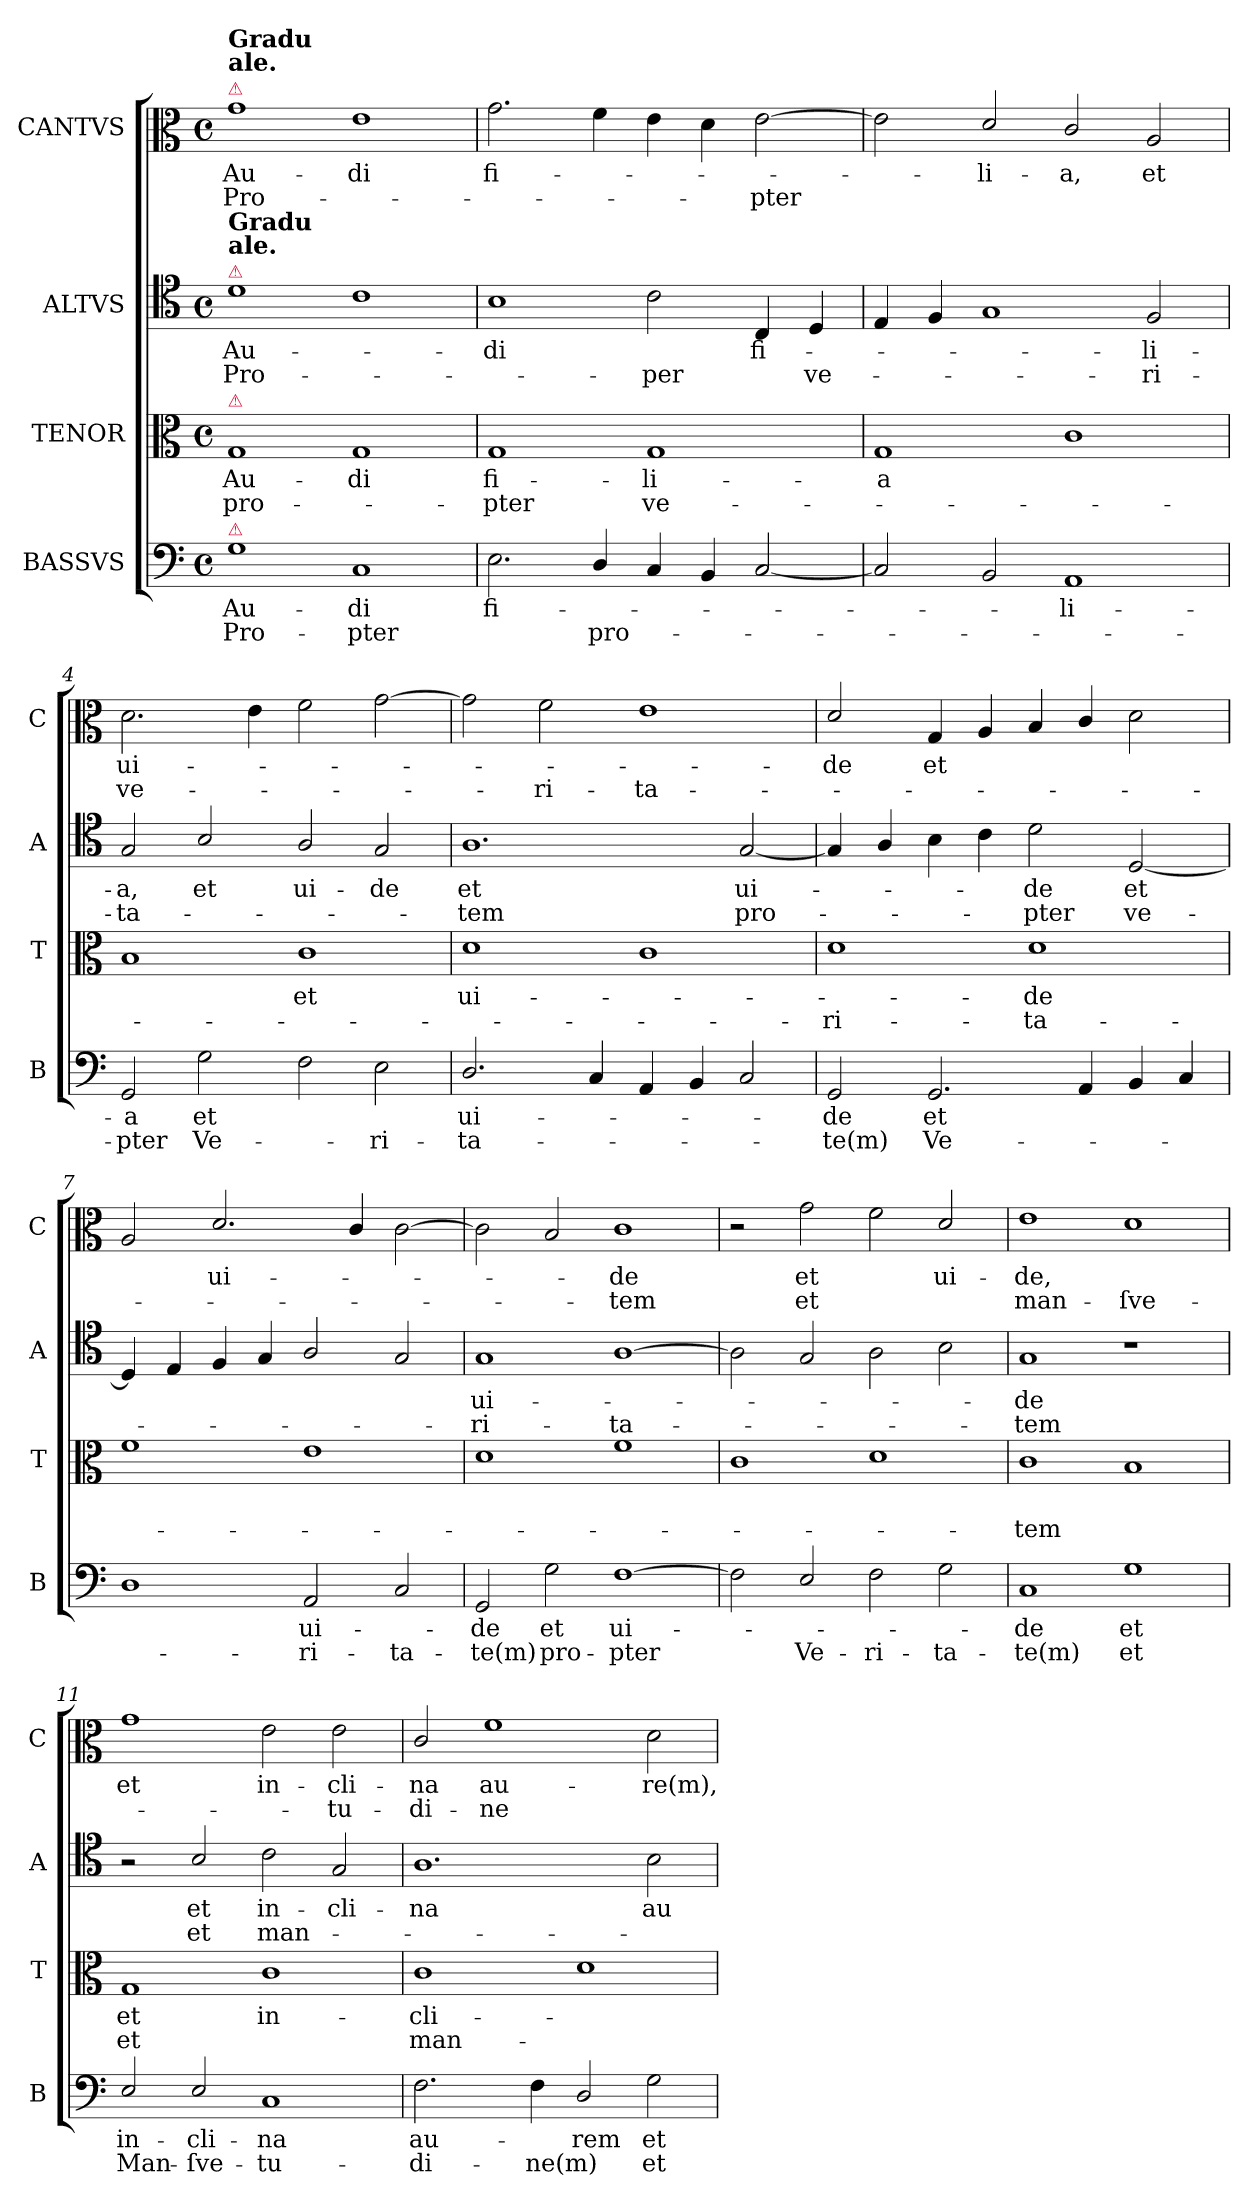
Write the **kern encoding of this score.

**kern	**text	**text	**kern	**text	**text	**kern	**text	**text	**kern	**text	**text
*part4	*part4	*part4	*part3	*part3	*part3	*part2	*part2	*part2	*part1	*part1	*part1
*staff4	*staff4	*staff4	*staff3	*staff3	*staff3	*staff2	*staff2	*staff2	*staff1	*staff1	*staff1
*I"BASSVS	*	*	*I"TENOR	*	*	*I"ALTVS	*	*	*I"CANTVS	*	*
*I'B	*	*	*I'T	*	*	*I'A	*	*	*I'C	*	*
*clefF4	*	*	*clefC3	*	*	*clefC4	*	*	*clefC3	*	*
*k[]	*	*	*k[]	*	*	*k[]	*	*	*k[]	*	*
*G:mix	*	*	*G:mix	*	*	*G:mix	*	*	*G:mix	*	*
*M2/1	*	*	*M2/1	*	*	*M2/1	*	*	*M2/1	*	*
*met(c)	*	*	*met(c)	*	*	*met(c)	*	*	*met(c)	*	*
=1	=1	=1	=1	=1	=1	=1	=1	=1	=1	=1	=1
!	!	!	!	!	!	!	!	!	!LO:TX:a:color=crimson:t=⚠	!	!
!	!	!	!	!	!	!	!	!	!LO:TX:a:B:t=Gradu\nale.	!	!
!	!	!	!	!	!	!LO:TX:a:color=crimson:t=⚠	!	!	!	!	!
!	!	!	!	!	!	!LO:TX:a:B:t=Gradu\nale.	!	!	!	!	!
!	!	!	!LO:TX:a:color=crimson:t=⚠	!	!	!	!	!	!	!	!
!LO:TX:a:color=crimson:t=⚠	!	!	!	!	!	!	!	!	!	!	!
1G	Au-	Pro-	1G	Au-	pro-	1d	Au-	Pro-	1g	Au-	Pro-
1C	-di	-pter	1G	-di	.	1c	.	.	1e	-di	.
=2	=2	=2	=2	=2	=2	=2	=2	=2	=2	=2	=2
2.E\	fi-	.	1G	fi-	-pter	1B	-di	.	2.g\	fi-	.
4D/	.	pro-	.	.	.	.	.	.	4f\	.	.
4C/	.	.	1G	-li-	ve-	2c\	.	-per	4e\	.	.
4BB/	.	.	.	.	.	.	.	.	4d\	.	.
[2C	.	.	.	.	.	4C/	fi-	.	[2e	.	-pter
.	.	.	.	.	.	4D/	.	ve-	.	.	.
=3	=3	=3	=3	=3	=3	=3	=3	=3	=3	=3	=3
2C]	.	.	1G	-a	.	4E/	.	.	2e]	.	.
.	.	.	.	.	.	4F/	.	.	.	.	.
2BB/	.	.	.	.	.	1G	.	.	2d/	-li-	.
1AA	-li-	.	1c	.	.	.	.	.	2c/	-a,	.
.	.	.	.	.	.	2F/	-li-	-ri-	2A/	et	.
=4	=4	=4	=4	=4	=4	=4	=4	=4	=4	=4	=4
2GG/	-a	-pter	1B	.	.	2G/	-a,	-ta-	2.d\	ui-	ve-
2G\	et	Ve-	.	.	.	2B/	et	.	.	.	.
.	.	.	.	.	.	.	.	.	4e\	.	.
2F\	.	.	1c	et	.	2A/	ui-	.	2f\	.	.
2E\	.	-ri-	.	.	.	2G/	-de	.	[2g	.	.
=5	=5	=5	=5	=5	=5	=5	=5	=5	=5	=5	=5
!	!	!	!	!	!	!	!LO:LY:i	!	!	!	!
2.D/	ui-	-ta-	1d	ui-	.	1.A	et	-tem	2g]	.	.
.	.	.	.	.	.	.	.	.	2f\	.	-ri-
4C/	.	.	.	.	.	.	.	.	.	.	.
4AA/	.	.	1c	.	.	.	.	.	1e	.	-ta-
4BB/	.	.	.	.	.	.	.	.	.	.	.
!	!	!	!	!	!	!	!LO:LY:i	!	!	!	!
2C/	.	.	.	.	.	[2G/	ui-	pro-	.	.	.
=6	=6	=6	=6	=6	=6	=6	=6	=6	=6	=6	=6
2GG/	-de	-te(m)	1d	.	-ri-	4G/]	.	.	2d/	-de	.
.	.	.	.	.	.	4A/	.	.	.	.	.
!	!LO:LY:i	!	!	!	!	!	!	!	!	!LO:LY:i	!
2.GG/	et	Ve-	.	.	.	4B\	.	.	4G/	et	.
.	.	.	.	.	.	4c\	.	.	4A/	.	.
!	!	!	!	!	!	!	!LO:LY:i	!	!	!	!
.	.	.	1d	-de	-ta-	2d\	-de	-pter	4B/	.	.
4AA/	.	.	.	.	.	.	.	.	4c/	.	.
!	!	!	!	!	!	!	!LO:LY:i	!	!	!	!
4BB/	.	.	.	.	.	[2D/	et	ve-	2d\	.	.
4C/	.	.	.	.	.	.	.	.	.	.	.
=7	=7	=7	=7	=7	=7	=7	=7	=7	=7	=7	=7
1D	.	.	1f	.	.	4D/]	.	.	2A/	.	.
.	.	.	.	.	.	4E/	.	.	.	.	.
!	!	!	!	!	!	!	!	!	!	!LO:LY:i	!
.	.	.	.	.	.	4F/	.	.	2.d/	ui-	.
.	.	.	.	.	.	4G/	.	.	.	.	.
!	!LO:LY:i	!	!	!	!	!	!	!	!	!	!
2AA/	ui-	-ri-	1e	.	.	2A/	.	.	.	.	.
.	.	.	.	.	.	.	.	.	4c/	.	.
2C/	.	-ta-	.	.	.	2G/	.	.	[2c	.	.
=8	=8	=8	=8	=8	=8	=8	=8	=8	=8	=8	=8
!	!LO:LY:i	!	!	!	!	!	!LO:LY:i	!	!	!	!
2GG/	-de	-te(m)	1d	.	.	1G	ui-	-ri-	2c]	.	.
!	!LO:LY:i	!	!	!	!	!	!	!	!	!	!
2G\	et	pro-	.	.	.	.	.	.	2B/	.	.
!	!LO:LY:i	!	!	!	!	!	!	!	!	!LO:LY:i	!
[1F	ui-	-pter	1f	.	.	[1A	.	-ta-	1c	-de	-tem
=9	=9	=9	=9	=9	=9	=9	=9	=9	=9	=9	=9
2F]	.	.	1c	.	.	2A]	.	.	2r	.	.
2E/	.	Ve-	.	.	.	2G/	.	.	2g\	et	et
2F\	.	-ri-	1d	.	.	2A\	.	.	2f\	.	.
2G\	.	-ta-	.	.	.	2B\	.	.	2d/	ui-	.
=10	=10	=10	=10	=10	=10	=10	=10	=10	=10	=10	=10
!	!LO:LY:i	!	!	!	!	!	!LO:LY:i	!	!	!	!
1C	-de	-te(m)	1c	.	-tem	1G	-de	-tem	1e	-de,	man-
1G	et	et	1B	.	.	1r	.	.	1d	.	-ſve-
=11	=11	=11	=11	=11	=11	=11	=11	=11	=11	=11	=11
2E/	in-	Man-	1G	et	et	2r	.	.	1g	et	.
2E/	-cli-	-ſve-	.	.	.	2B/	et	et	.	.	.
1C	-na	-tu-	1c	in-	.	2c\	in-	man-	2e\	in-	.
.	.	.	.	.	.	2G/	-cli-	.	2e\	-cli-	-tu-
=12	=12	=12	=12	=12	=12	=12	=12	=12	=12	=12	=12
2.F\	au-	-di-	1c	-cli-	man-	1.A	-na	.	2c/	-na	-di-
.	.	.	.	.	.	.	.	.	1f	au-	-ne
4F\	.	-ne(m)	.	.	.	.	.	.	.	.	.
2D/	-rem	.	1d	.	.	.	.	.	.	.	.
2G\	et	et	.	.	.	2B\	au-	.	2d\	-re(m),	.
=	=	=	=	=	=	=	=	=	=	=	=
*-	*-	*-	*-	*-	*-	*-	*-	*-	*-	*-	*-
